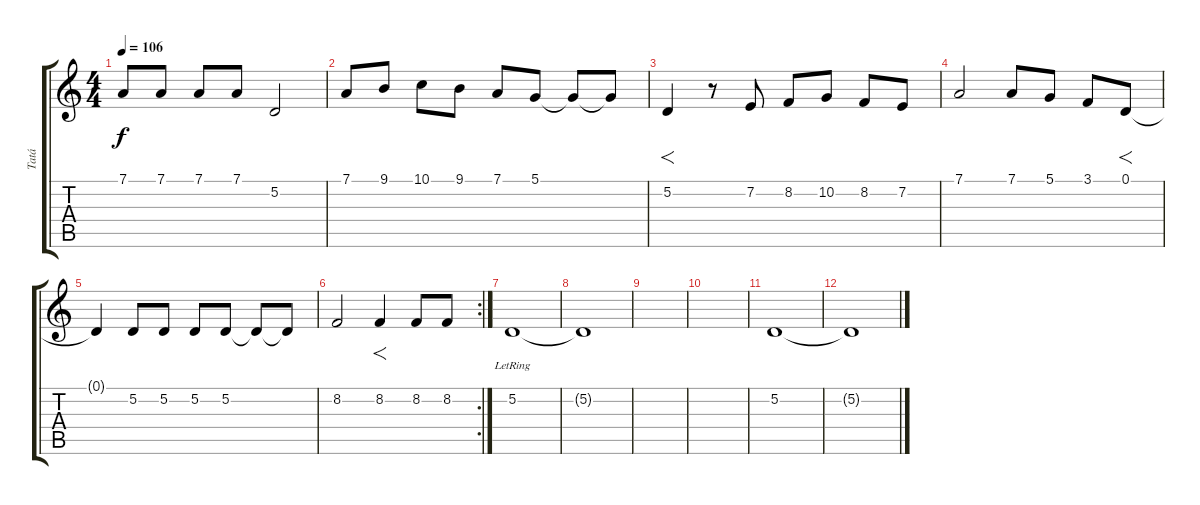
\track ("Tatá" "Tatá") {instrument stringensemble1}
\staff {score tabs}
\tuning (D4 A3 F3 C3 G2 D2) {hide}
\ts (4 4)
\tempo 106
\clef g2
\ks c
7.1.8{dy f} 7.1.8 7.1.8 7.1.8 5.2.2 |
7.1.8 9.1.8 10.1.8 9.1.8 7.1.8 5.1.8 5.1{t}.8 5.1{t}.8 |
5.2.4{f} r.8 7.2.8 8.2.8 10.2.8 8.2.8 7.2.8 |
7.1.2 7.1.8 5.1.8 3.1.8 0.1.8{f} |
0.1{t}.4 5.2.8 5.2.8 5.2.8 5.2.8 5.2{t}.8 5.2{t}.8 |
\rc 2
8.2.2 8.2.4{f} 8.2.8 8.2.8 |
5.2{lr}.1 |
5.2{t}.1 |
|
|
5.2.1 |
5.2{t}.1
